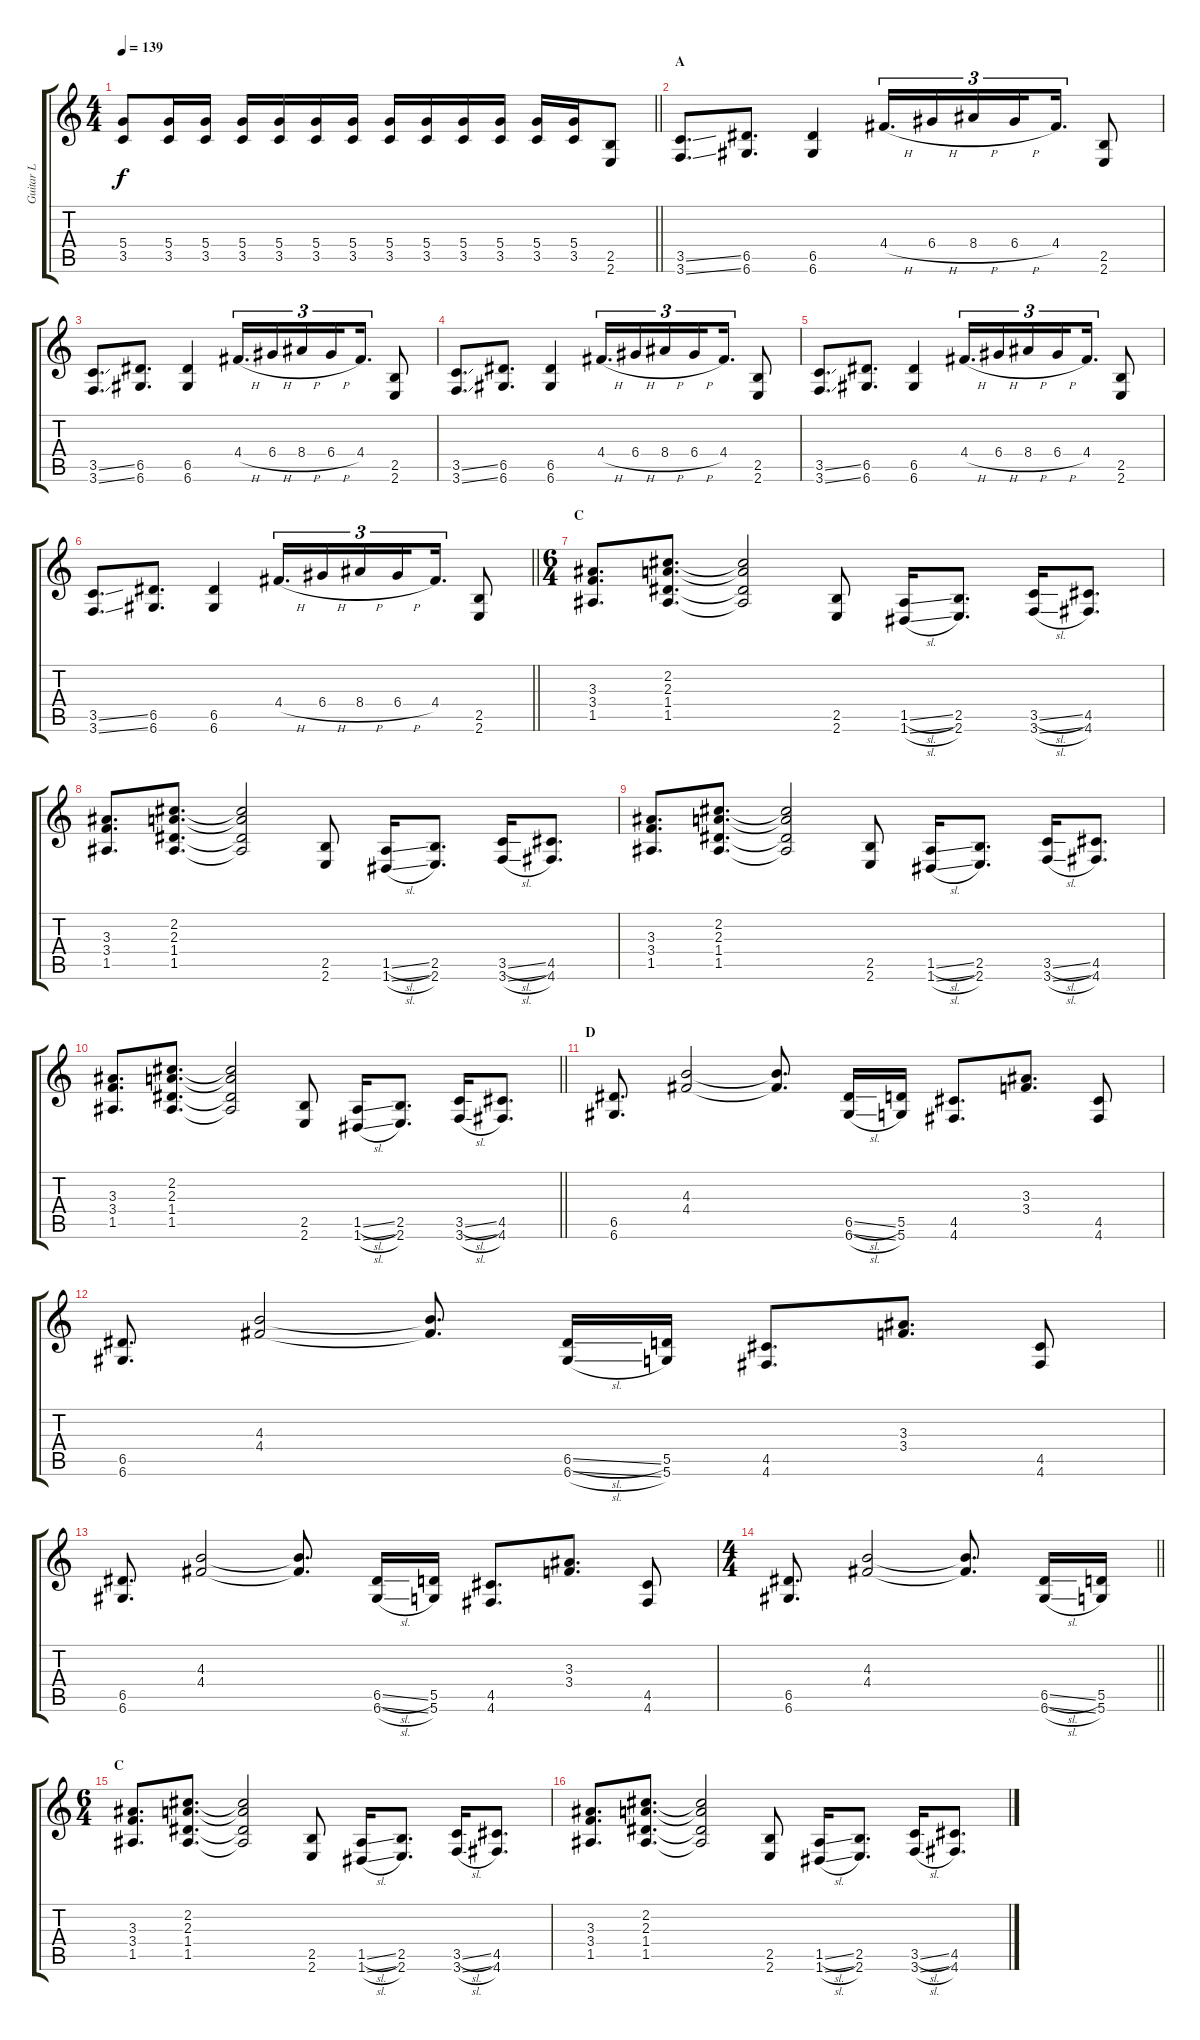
\track ("Guitar L" "Guitar L") {instrument overdrivenguitar}
\staff {score tabs}
\tuning (E4 B3 G3 D3 A2 D2) {hide}
\ts (4 4)
\tempo 139
\clef g2
\barLineRight lightlight
\ks c
(5.4{t} 3.5{t}).8{dy f} (5.4 3.5).16 (5.4 3.5).16 (5.4 3.5).16 (5.4 3.5).16 (5.4 3.5).16 (5.4 3.5).16 (5.4 3.5).16 (5.4 3.5).16 (5.4 3.5).16 (5.4 3.5).16 (5.4 3.5).16 (5.4 3.5).16 (2.5 2.6).8 |
\section ("" "A")
(3.5{ss} 3.6{ss}).8{d} (6.5 6.6).8{d} (6.5 6.6).4 4.4{h}.16{d tu (3 2)} 6.4{h}.16{tu (3 2)} 8.4{h}.16{tu (3 2)} 6.4{h}.16{tu (3 2) beam splitsecondary} 4.4.16{d tu (3 2)} (2.5 2.6).8 |
(3.5{ss} 3.6{ss}).8{d} (6.5 6.6).8{d} (6.5 6.6).4 4.4{h}.16{d tu (3 2)} 6.4{h}.16{tu (3 2)} 8.4{h}.16{tu (3 2)} 6.4{h}.16{tu (3 2) beam splitsecondary} 4.4.16{d tu (3 2)} (2.5 2.6).8 |
(3.5{ss} 3.6{ss}).8{d} (6.5 6.6).8{d} (6.5 6.6).4 4.4{h}.16{d tu (3 2)} 6.4{h}.16{tu (3 2)} 8.4{h}.16{tu (3 2)} 6.4{h}.16{tu (3 2) beam splitsecondary} 4.4.16{d tu (3 2)} (2.5 2.6).8 |
(3.5{ss} 3.6{ss}).8{d} (6.5 6.6).8{d} (6.5 6.6).4 4.4{h}.16{d tu (3 2)} 6.4{h}.16{tu (3 2)} 8.4{h}.16{tu (3 2)} 6.4{h}.16{tu (3 2) beam splitsecondary} 4.4.16{d tu (3 2)} (2.5 2.6).8 |
\barLineRight lightlight
(3.5{ss} 3.6{ss}).8{d} (6.5 6.6).8{d} (6.5 6.6).4 4.4{h}.16{d tu (3 2)} 6.4{h}.16{tu (3 2)} 8.4{h}.16{tu (3 2)} 6.4{h}.16{tu (3 2) beam splitsecondary} 4.4.16{d tu (3 2)} (2.5 2.6).8 |
\ts (6 4)
\section ("" "C")
(3.3 3.4 1.5).8{d} (2.2 2.3 1.4 1.5).8{d} (2.2{t} 2.3{t} 1.4{t} 1.5{t}).2 (2.5 2.6).8 (1.5{sl} 1.6{sl}).16 (2.5 2.6).8{d} (3.5{sl} 3.6{sl}).16 (4.5 4.6).8{d} |
(3.3 3.4 1.5).8{d} (2.2 2.3 1.4 1.5).8{d} (2.2{t} 2.3{t} 1.4{t} 1.5{t}).2 (2.5 2.6).8 (1.5{sl} 1.6{sl}).16 (2.5 2.6).8{d} (3.5{sl} 3.6{sl}).16 (4.5 4.6).8{d} |
(3.3 3.4 1.5).8{d} (2.2 2.3 1.4 1.5).8{d} (2.2{t} 2.3{t} 1.4{t} 1.5{t}).2 (2.5 2.6).8 (1.5{sl} 1.6{sl}).16 (2.5 2.6).8{d} (3.5{sl} 3.6{sl}).16 (4.5 4.6).8{d} |
\barLineRight lightlight
(3.3 3.4 1.5).8{d} (2.2 2.3 1.4 1.5).8{d} (2.2{t} 2.3{t} 1.4{t} 1.5{t}).2 (2.5 2.6).8 (1.5{sl} 1.6{sl}).16 (2.5 2.6).8{d} (3.5{sl} 3.6{sl}).16 (4.5 4.6).8{d} |
\section ("" "D")
(6.5 6.6).8{d} (4.3 4.4).2 (4.3{t} 4.4{t}).8{d} (6.5{sl} 6.6{sl}).16 (5.5 5.6).16 (4.5 4.6).8{d} (3.3 3.4).8{d} (4.5 4.6).8 |
(6.5 6.6).8{d} (4.3 4.4).2 (4.3{t} 4.4{t}).8{d} (6.5{sl} 6.6{sl}).16 (5.5 5.6).16 (4.5 4.6).8{d} (3.3 3.4).8{d} (4.5 4.6).8 |
(6.5 6.6).8{d} (4.3 4.4).2 (4.3{t} 4.4{t}).8{d} (6.5{sl} 6.6{sl}).16 (5.5 5.6).16 (4.5 4.6).8{d} (3.3 3.4).8{d} (4.5 4.6).8 |
\ts (4 4)
\barLineRight lightlight
(6.5 6.6).8{d} (4.3 4.4).2 (4.3{t} 4.4{t}).8{d} (6.5{sl} 6.6{sl}).16 (5.5 5.6).16 |
\ts (6 4)
\section ("" "C")
(3.3 3.4 1.5).8{d} (2.2 2.3 1.4 1.5).8{d} (2.2{t} 2.3{t} 1.4{t} 1.5{t}).2 (2.5 2.6).8 (1.5{sl} 1.6{sl}).16 (2.5 2.6).8{d} (3.5{sl} 3.6{sl}).16 (4.5 4.6).8{d} |
(3.3 3.4 1.5).8{d} (2.2 2.3 1.4 1.5).8{d} (2.2{t} 2.3{t} 1.4{t} 1.5{t}).2 (2.5 2.6).8 (1.5{sl} 1.6{sl}).16 (2.5 2.6).8{d} (3.5{sl} 3.6{sl}).16 (4.5 4.6).8{d}
